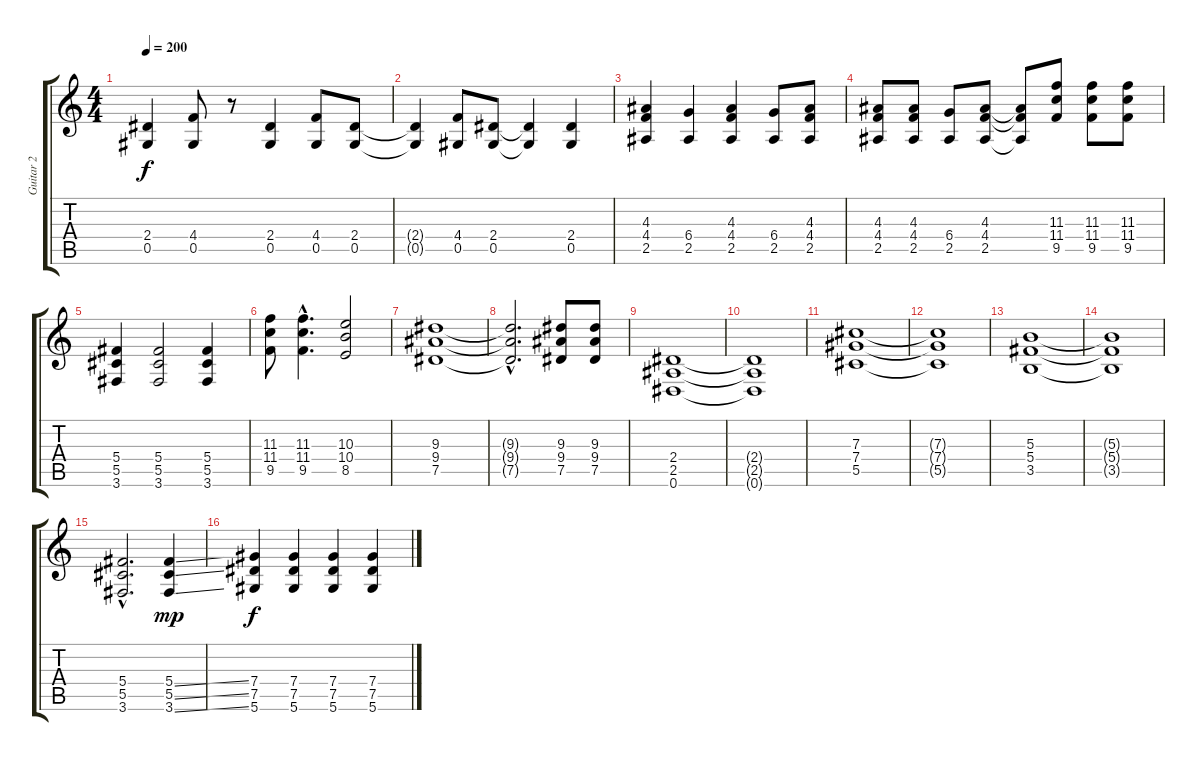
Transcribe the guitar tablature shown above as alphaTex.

\track ("Guitar 2" "Guitar 2") {instrument distortionguitar}
\staff {score tabs}
\tuning (Eb4 Bb3 Gb3 Db3 Ab2 Eb2) {hide}
\ts (4 4)
\tempo 200
\clef g2
\ks c
(2.4 0.5).4{dy f} (4.4 0.5).8 r.8 (2.4 0.5).4 (4.4 0.5).8 (2.4 0.5).8 |
(2.4{t} 0.5{t}).4 (4.4 0.5).8 (2.4 0.5).8 (2.4{t} 0.5{t}).4 (2.4 0.5).4 |
(4.3 4.4 2.5).4 (6.4 2.5).4 (4.3 4.4 2.5).4 (6.4 2.5).8 (4.3 4.4 2.5).8 |
(4.3 4.4 2.5).8 (4.3 4.4 2.5).8 (6.4 2.5).8 (4.3 4.4 2.5).8 (4.3{t} 4.4{t} 2.5{t}).8 (11.3 11.4 9.5).8 (11.3 11.4 9.5).8 (11.3 11.4 9.5).8 |
(5.4 5.5 3.6).4 (5.4 5.5 3.6).2 (5.4 5.5 3.6).4 |
(11.3 11.4 9.5).8 (11.3{hac} 11.4{hac} 9.5{hac}).4{d} (10.3 10.4 8.5).2 |
(9.3 9.4 7.5).1 |
(9.3{hac t} 9.4{hac t} 7.5{hac t}).2{d} (9.3 9.4 7.5).8 (9.3 9.4 7.5).8 |
(2.4 2.5 0.6).1 |
(2.4{t} 2.5{t} 0.6{t}).1 |
(7.3 7.4 5.5).1 |
(7.3{t} 7.4{t} 5.5{t}).1 |
(5.3 5.4 3.5).1 |
(5.3{t} 5.4{t} 3.5{t}).1 |
(5.4{hac} 5.5{hac} 3.6{hac}).2{d} (5.4{ss} 5.5{ss} 3.6{ss}).4{dy mp} |
(7.4 7.5 5.6).4{dy f} (7.4 7.5 5.6).4 (7.4 7.5 5.6).4 (7.4 7.5 5.6).4
